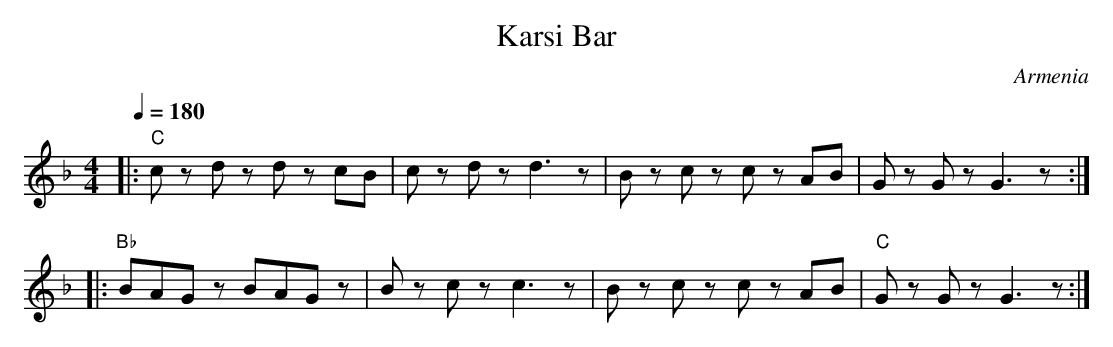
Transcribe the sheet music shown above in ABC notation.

X:1
T: Karsi Bar
O: Armenia
Q: 1/4=180
M: 4/4
L: 1/8
K: GDor
|:"C"cz dz dz cB|cz dz d3z |Bz cz cz AB|Gz Gz G3z :|
|:"Bb"BAGz BAGz |Bz cz c3 z |Bz cz cz AB|"C"Gz Gz G3z :|
